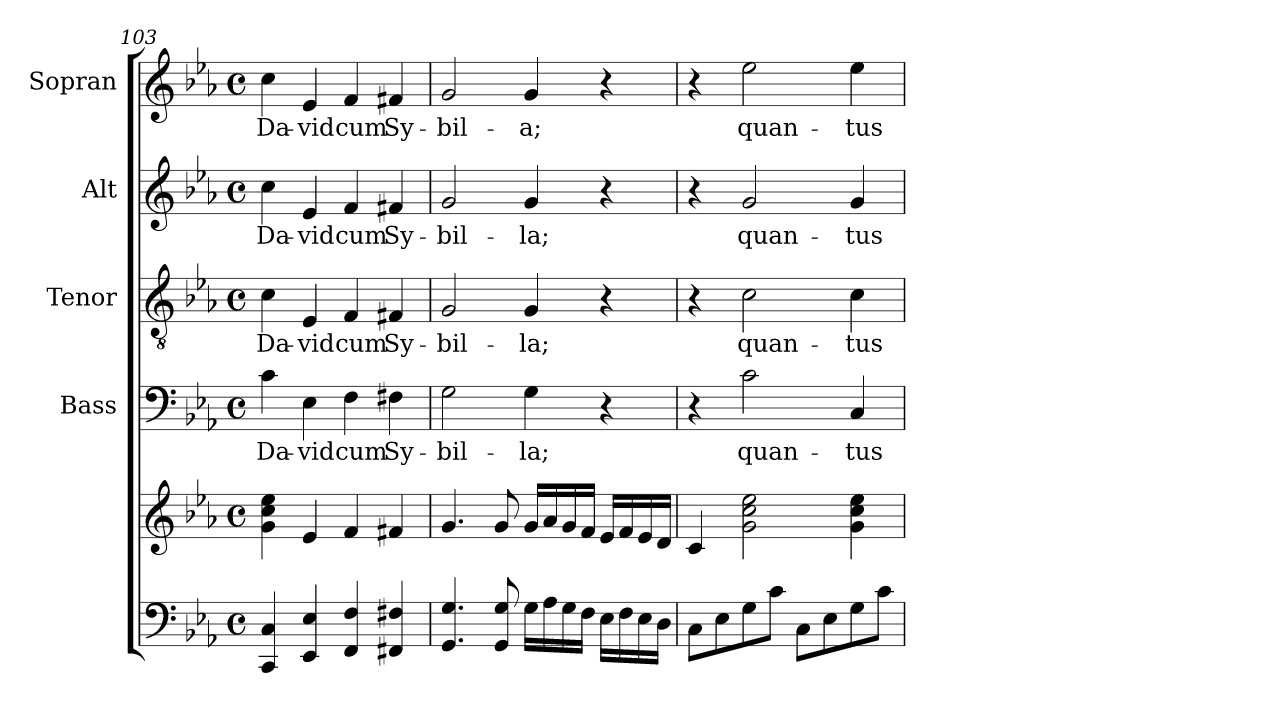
**kern	**kern	**kern	**text	**kern	**text	**kern	**text	**kern	**text
*part5	*part5	*part4	*part4	*part3	*part3	*part2	*part2	*part1	*part1
*staff6	*staff5	*staff4	*staff4	*staff3	*staff3	*staff2	*staff2	*staff1	*staff1
*	*	*I"Bass	*	*I"Tenor	*	*I"Alt	*	*I"Sopran	*
*	*	*I'B.	*	*I'T.	*	*I'A.	*	*I'S.	*
*clefF4	*clefG2	*clefF4	*	*clefGv2	*	*clefG2	*	*clefG2	*
*k[b-e-a-]	*k[b-e-a-]	*k[b-e-a-]	*	*k[b-e-a-]	*	*k[b-e-a-]	*	*k[b-e-a-]	*
*E-:	*E-:	*E-:	*	*E-:	*	*E-:	*	*E-:	*
*M4/4	*M4/4	*M4/4	*	*M4/4	*	*M4/4	*	*M4/4	*
*met(c)	*met(c)	*met(c)	*	*met(c)	*	*met(c)	*	*met(c)	*
=103	=103	=103	=103	=103	=103	=103	=103	=103	=103
!	!	!	!LO:LY:b	!	!LO:LY:b	!	!LO:LY:b	!	!LO:LY:b
4CC/ 4C/	4g\ 4cc\ 4ee-\	4c\	Da-	4c\	Da-	4cc\	Da-	4cc\	Da-
!	!	!	!LO:LY:b	!	!LO:LY:b	!	!LO:LY:b	!	!LO:LY:b
4EE-/ 4E-/	4e-/	4E-\	-vid	4E-/	-vid	4e-/	-vid	4e-/	-vid
!	!	!	!LO:LY:b	!	!LO:LY:b	!	!LO:LY:b	!	!LO:LY:b
4FF/ 4F/	4f/	4F\	cum	4F/	cum	4f/	cum	4f/	cum
!	!	!	!LO:LY:b	!	!LO:LY:b	!	!LO:LY:b	!	!LO:LY:b
4FF#X/ 4F#X/	4f#X/	4F#X\	Sy-	4F#X/	Sy-	4f#X/	Sy-	4f#X/	Sy-
=104	=104	=104	=104	=104	=104	=104	=104	=104	=104
!	!	!	!LO:LY:b	!	!LO:LY:b	!	!LO:LY:b	!	!LO:LY:b
4.GG/ 4.G/	4.g/	2G\	-bil-	2G/	-bil-	2g/	-bil-	2g/	-bil-
8GG/ 8G/	8g/	.	.	.	.	.	.	.	.
!	!	!	!LO:LY:b	!	!LO:LY:b	!	!LO:LY:b	!	!LO:LY:b
16G\LL	16g/LL	4G\	-la;	4G/	-la;	4g/	-la;	4g/	-a;
16A-\	16a-/	.	.	.	.	.	.	.	.
16G\	16g/	.	.	.	.	.	.	.	.
16F\JJ	16f/JJ	.	.	.	.	.	.	.	.
16E-\LL	16e-/LL	4r	.	4r	.	4r	.	4r	.
16F\	16f/	.	.	.	.	.	.	.	.
16E-\	16e-/	.	.	.	.	.	.	.	.
16D\JJ	16d/JJ	.	.	.	.	.	.	.	.
=105	=105	=105	=105	=105	=105	=105	=105	=105	=105
8C\L	4c/	4r	.	4r	.	4r	.	4r	.
8E-\	.	.	.	.	.	.	.	.	.
!	!	!	!LO:LY:b	!	!LO:LY:b	!	!LO:LY:b	!	!LO:LY:b
8G\	2g\ 2cc\ 2ee-\	2c\	quan-	2c\	quan-	2g/	quan-	2ee-\	quan-
8c\J	.	.	.	.	.	.	.	.	.
8C\L	.	.	.	.	.	.	.	.	.
8E-\	.	.	.	.	.	.	.	.	.
!	!	!	!LO:LY:b	!	!LO:LY:b	!	!LO:LY:b	!	!LO:LY:b
8G\	4g\ 4cc\ 4ee-\	4C/	-tus	4c\	-tus	4g/	-tus	4ee-\	-tus
8c\J	.	.	.	.	.	.	.	.	.
=	=	=	=	=	=	=	=	=	=
*-	*-	*-	*-	*-	*-	*-	*-	*-	*-
